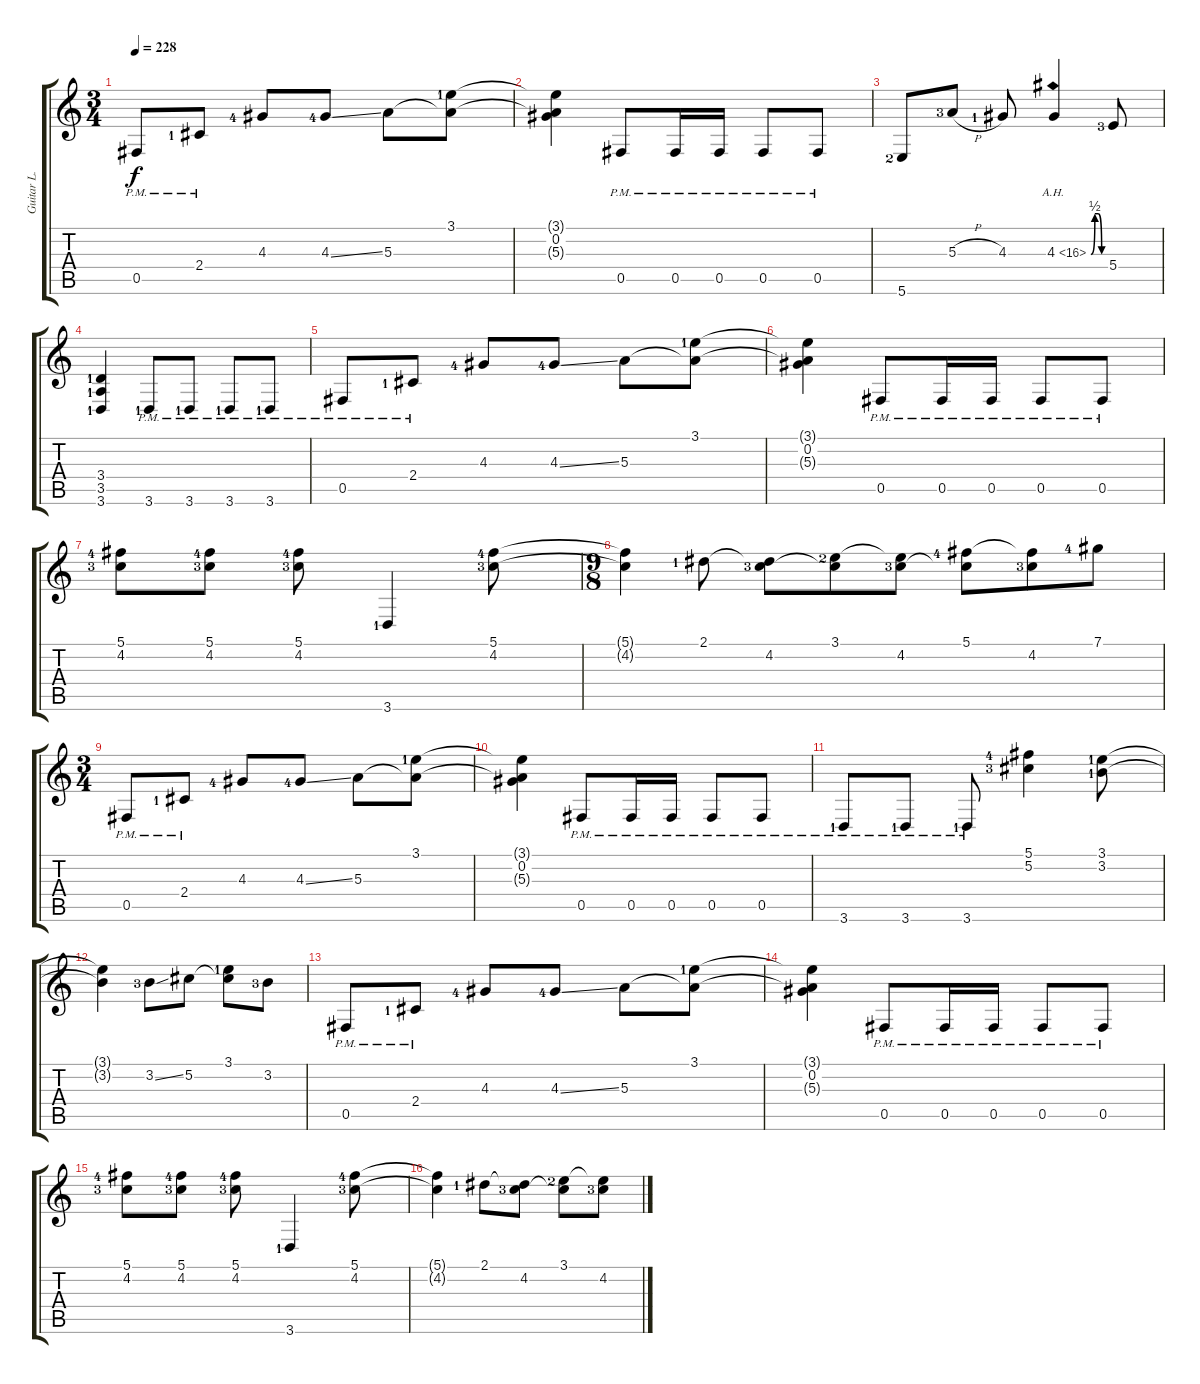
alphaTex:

\track ("Guitar L." "Guitar L.") {instrument distortionguitar}
\staff {score tabs}
\tuning (Db4 Ab3 E3 B2 Gb2 B1) {hide}
\ts (3 4)
\tempo 228
\clef g2
\ks c
0.5{pm}.8{dy f} 2.4{pm lf 2}.8 4.3{lf 5}.8 4.3{ss lf 5}.8 5.3.8 (3.1{lf 2} 5.3{t}).8 |
(3.1{t} 0.2 5.3{t}).4 0.5{pm}.8 0.5{pm}.16 0.5{pm}.16 0.5{pm}.8 0.5{pm}.8 |
5.6{lf 3}.8 5.3{h lf 4}.8 4.3{lf 2}.8 4.3{be (custom 0 0 16 2 30 2 45 0 60 0) ah 12}.4 5.4{lf 4}.8 |
(3.4{lf 2} 3.5{lf 2} 3.6{lf 2}).4 3.6{pm lf 2}.8 3.6{pm lf 2}.8 3.6{pm lf 2}.8 3.6{pm lf 2}.8 |
0.5{pm}.8 2.4{pm lf 2}.8 4.3{lf 5}.8 4.3{ss lf 5}.8 5.3.8 (3.1{lf 2} 5.3{t}).8 |
(3.1{t} 0.2 5.3{t}).4 0.5{pm}.8 0.5{pm}.16 0.5{pm}.16 0.5{pm}.8 0.5{pm}.8 |
(5.1{lf 5} 4.2{lf 4}).8 (5.1{lf 5} 4.2{lf 4}).8 (5.1{lf 5} 4.2{lf 4}).8 3.6{lf 2}.4 (5.1{lf 5} 4.2{lf 4}).8 |
\ts (9 8)
(5.1{t} 4.2{t}).4 2.1{lf 2}.8 (2.1{t} 4.2{lf 4}).8 (3.1{lf 3} 4.2{t}).8 (3.1{t} 4.2{lf 4}).8 (5.1{lf 5} 4.2{t}).8 (5.1{t} 4.2{lf 4}).8 7.1{lf 5}.8 |
\ts (3 4)
0.5{pm}.8 2.4{pm lf 2}.8 4.3{lf 5}.8 4.3{ss lf 5}.8 5.3.8 (3.1{lf 2} 5.3{t}).8 |
(3.1{t} 0.2 5.3{t}).4 0.5{pm}.8 0.5{pm}.16 0.5{pm}.16 0.5{pm}.8 0.5{pm}.8 |
3.6{pm lf 2}.8 3.6{pm lf 2}.8 3.6{pm lf 2}.8 (5.1{lf 5} 5.2{lf 4}).4 (3.1{lf 2} 3.2{lf 2}).8 |
(3.1{t} 3.2{t}).4 3.2{ss lf 4}.8 5.2.8 (3.1{lf 2} 5.2{t}).8 3.2{lf 4}.8 |
0.5{pm}.8 2.4{pm lf 2}.8 4.3{lf 5}.8 4.3{ss lf 5}.8 5.3.8 (3.1{lf 2} 5.3{t}).8 |
(3.1{t} 0.2 5.3{t}).4 0.5{pm}.8 0.5{pm}.16 0.5{pm}.16 0.5{pm}.8 0.5{pm}.8 |
(5.1{lf 5} 4.2{lf 4}).8 (5.1{lf 5} 4.2{lf 4}).8 (5.1{lf 5} 4.2{lf 4}).8 3.6{lf 2}.4 (5.1{lf 5} 4.2{lf 4}).8 |
(5.1{t} 4.2{t}).4 2.1{lf 2}.8 (2.1{t} 4.2{lf 4}).8 (3.1{lf 3} 4.2{t}).8 (3.1{t} 4.2{lf 4}).8
